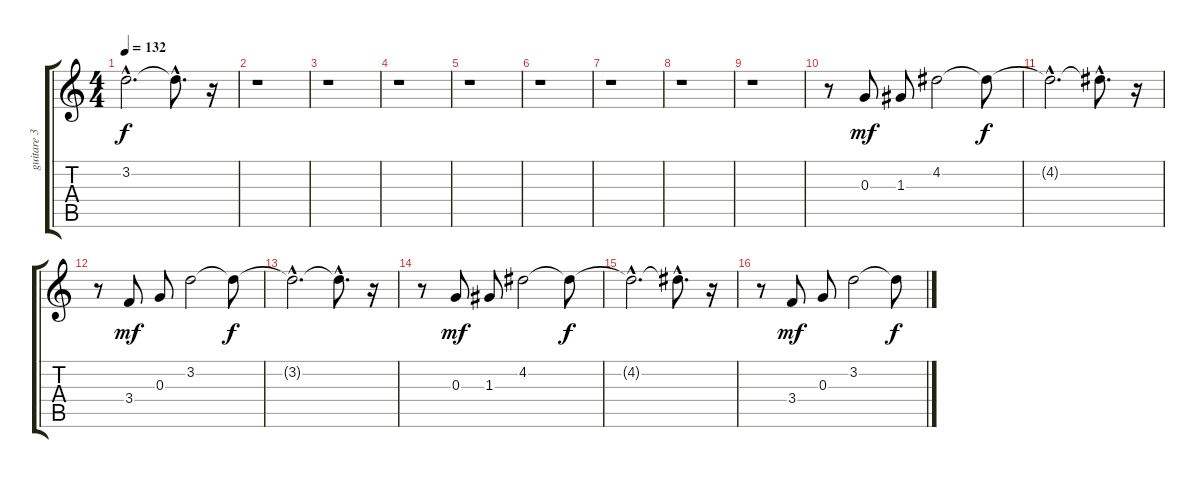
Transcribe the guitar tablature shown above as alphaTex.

\track ("guitare 3" "guitare 3") {instrument electricguitarclean}
\staff {score tabs}
\tuning (E4 B3 G3 D3 A2 E2) {hide}
\ts (4 4)
\tempo 132
\clef g2
\ks c
3.2{hac t}.2{d dy f} 3.2{hac t}.8{d} r.16 |
r.1 |
r.1 |
r.1 |
r.1 |
r.1 |
r.1 |
r.1 |
r.1 |
r.8 0.3.8{dy mf} 1.3.8 4.2.2 4.2{t}.8{dy f} |
4.2{hac t}.2{d} 4.2{hac t}.8{d} r.16 |
r.8 3.4.8{dy mf} 0.3.8 3.2.2 3.2{t}.8{dy f} |
3.2{hac t}.2{d} 3.2{hac t}.8{d} r.16 |
r.8 0.3.8{dy mf} 1.3.8 4.2.2 4.2{t}.8{dy f} |
4.2{hac t}.2{d} 4.2{hac t}.8{d} r.16 |
r.8 3.4.8{dy mf} 0.3.8 3.2.2 3.2{t}.8{dy f}
